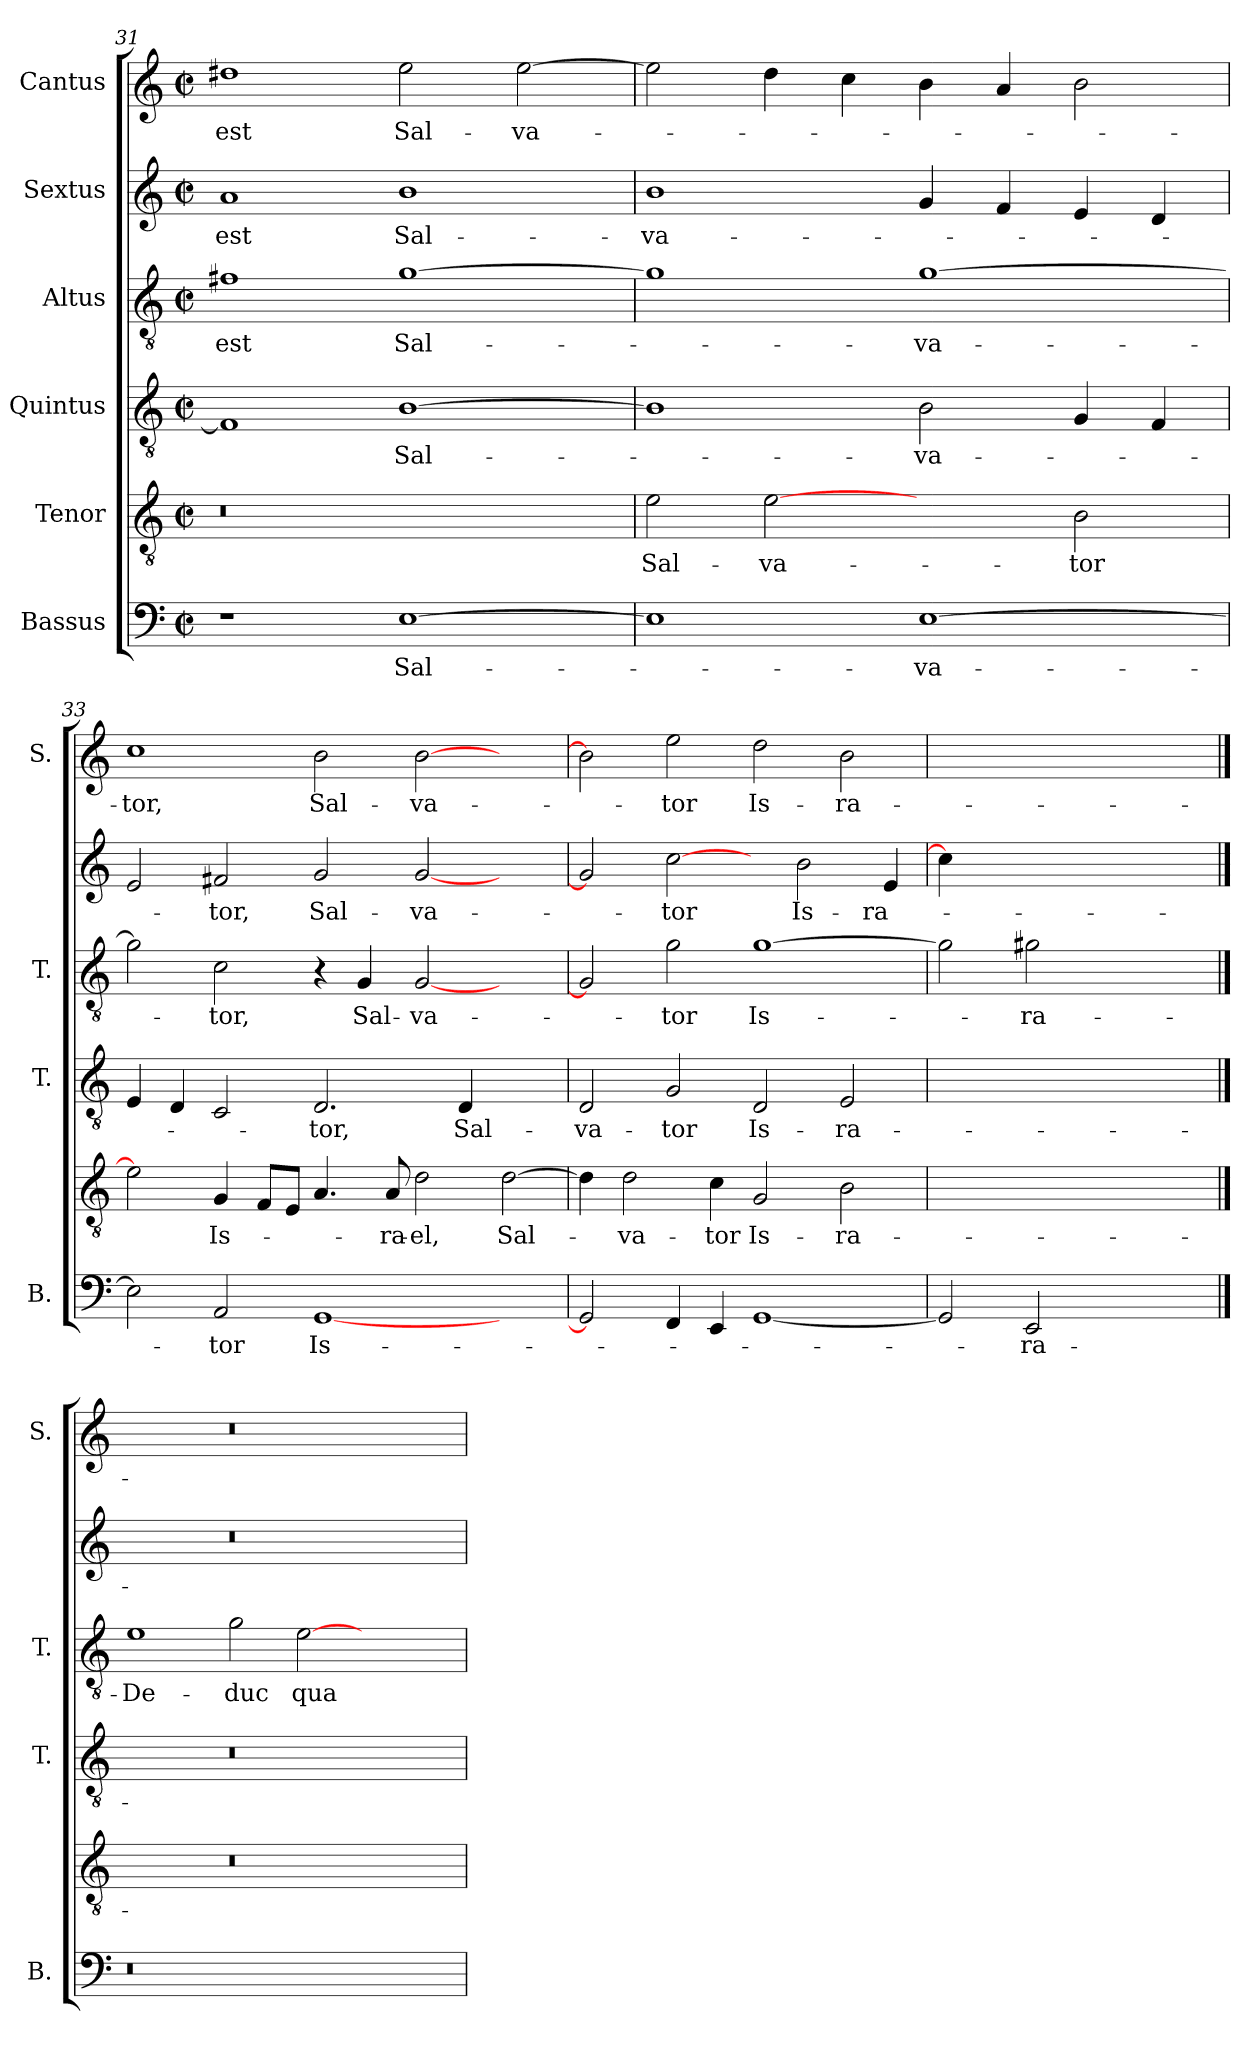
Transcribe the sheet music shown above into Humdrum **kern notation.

**kern	**text	**kern	**text	**kern	**text	**kern	**text	**kern	**text	**kern	**text
*part6	*part6	*part5	*part5	*part4	*part4	*part3	*part3	*part2	*part2	*part1	*part1
*staff6	*staff6	*staff5	*staff5	*staff4	*staff4	*staff3	*staff3	*staff2	*staff2	*staff1	*staff1
*I"Bassus	*	*I"Tenor	*	*I"Quintus	*	*I"Altus	*	*I"Sextus	*	*I"Cantus	*
*I'B.	*	*	*	*I'T.	*	*I'T.	*	*	*	*I'S.	*
*clefF4	*	*clefGv2	*	*clefGv2	*	*clefGv2	*	*clefG2	*	*clefG2	*
*k[]	*	*k[]	*	*k[]	*	*k[]	*	*k[]	*	*k[]	*
*C:	*	*C:	*	*C:	*	*C:	*	*C:	*	*C:	*
*M2/2	*	*M2/2	*	*M2/2	*	*M2/2	*	*M2/2	*	*M2/2	*
*met(c|)	*	*met(c|)	*	*met(c|)	*	*met(c|)	*	*met(c|)	*	*met(c|)	*
=31	=31	=31	=31	=31	=31	=31	=31	=31	=31	=31	=31
!	!	!LO:N:vis=0	!	!	!	!	!	!	!	!	!
1r	.	1r	.	1F#/]	.	1f#X\	est	1a/	est	1dd#X\	est
[1E\	Sal-	1ryy	.	[1B\	Sal-	[1g\	Sal-	1b\	Sal-	2ee\	Sal-
.	.	.	.	.	.	.	.	.	.	[2ee\	-va-
=32	=32	=32	=32	=32	=32	=32	=32	=32	=32	=32	=32
1E\]	.	2e\	Sal-	1B\]	.	1g\]	.	1b\	-va-	2ee\]	.
.	.	[2e\	-va-	.	.	.	.	.	.	4dd\	.
.	.	.	.	.	.	.	.	.	.	4cc\	.
[1E\	-va-	2ryy	.	2B\	-va-	[1g\	-va-	4g/	.	4b\	.
.	.	.	.	.	.	.	.	4f/	.	4a/	.
.	.	2B\	-tor	4G/	.	.	.	4e/	.	2b\	.
.	.	.	.	4F/	.	.	.	4d/	.	.	.
=33	=33	=33	=33	=33	=33	=33	=33	=33	=33	=33	=33
2E\]	.	2e\]	.	4E/	.	2g\]	.	2e/	.	1cc\	-tor,
.	.	.	.	4D/	.	.	.	.	.	.	.
2AA/	-tor	4G/	Is-	2C/	.	2c\	-tor,	2f#X/	-tor,	.	.
.	.	8F/L	.	.	.	.	.	.	.	.	.
.	.	8E/J	.	.	.	.	.	.	.	.	.
[1GG/	Is-	4.A/	.	2.D/	-tor,	4r	.	2g/	Sal-	2b\	Sal-
.	.	.	.	.	.	4G/	Sal-	.	.	.	.
.	.	8A/	-ra-	.	.	.	.	.	.	.	.
.	.	2d\	-el,	.	.	[2G/	-va-	[2g/	-va-	[2b\	-va-
.	.	.	.	4D/	Sal-	.	.	.	.	.	.
2ryy	.	[2d\	Sal-	2ryy	.	2ryy	.	2ryy	.	2ryy	.
=34	=34	=34	=34	=34	=34	=34	=34	=34	=34	=34	=34
2GG/]	.	4d\]	.	2D/	-va-	2G/]	.	2g/]	.	2b\]	.
.	.	2d\	-va-	.	.	.	.	.	.	.	.
4FF/	.	.	.	2G/	-tor	2g\	-tor	[2cc\	-tor	2ee\	-tor
4EE/	.	4c\	-tor	.	.	.	.	.	.	.	.
[1GG/	.	2G/	Is-	2D/	Is-	[1g\	Is-	4ryy	.	2dd\	Is-
.	.	.	.	.	.	.	.	2b\	Is-	.	.
.	.	2B\	-ra-	2E/	-ra-	.	.	.	.	2b\	-ra-
.	.	.	.	.	.	.	.	4e/	-ra-	.	.
=35	=35	=35	=35	=35	=35	=35	=35	=35	=35	=35	=35
2GG/]	.	[1B\yy	-el.	[1E/yy	-el.	2g\]	.	4cc\]	.	[1b\yy	-el.
.	.	.	.	.	.	.	.	[1e/yy	-el.	.	.
2EE/	-ra-	.	.	.	.	2g#X\	-ra-	.	.	.	.
1EE/yy	-el.	1ryy	.	1ryy	.	1g#X\yy	-el.	.	.	1ryy	.
.	.	.	.	.	.	.	.	2.ryy	.	.	.
==36	==36	==36	==36	==36	==36	==36	==36	==36	==36	==36	==36
!LO:N:vis=0	!	!	!	!	!	!	!	!	!	!	!
1r	.	1B\yy]	.	1E/yy]	.	1e\	De-	1e/yy]	.	1b\yy]	.
!	!	!LO:N:vis=0	!	!LO:N:vis=0	!	!	!	!LO:N:vis=0	!	!LO:N:vis=0	!
1ryy	.	1r	.	1r	.	2g\	-duc	1r	.	1r	.
.	.	.	.	.	.	[2e\	qua-	.	.	.	.
1ryy	.	1ryy	.	1ryy	.	1ryy	.	1ryy	.	1ryy	.
=	=	=	=	=	=	=	=	=	=	=	=
*-	*-	*-	*-	*-	*-	*-	*-	*-	*-	*-	*-
